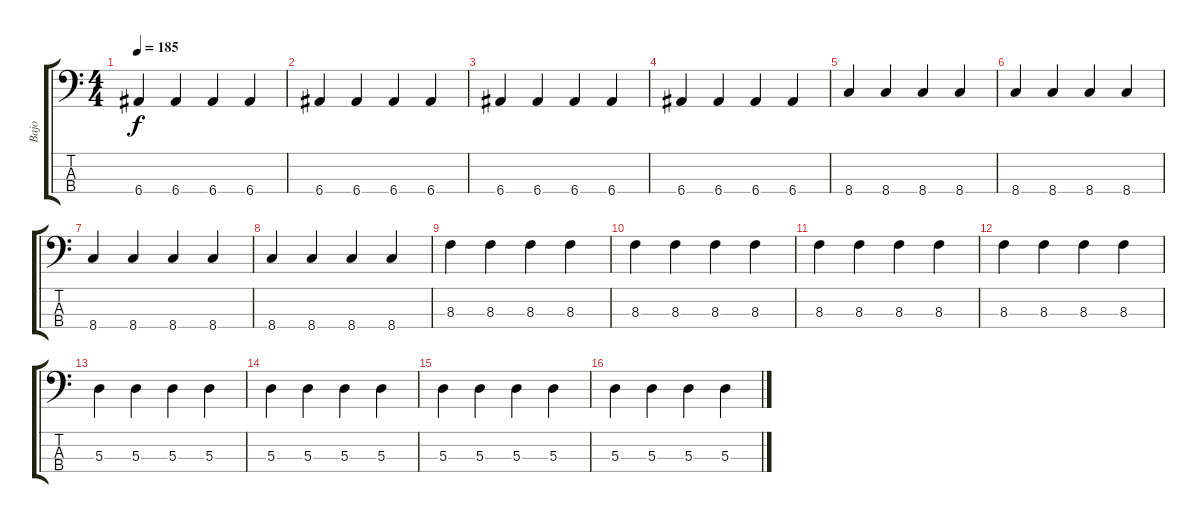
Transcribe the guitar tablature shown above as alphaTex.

\track ("Bajo" "Bajo") {instrument electricbassfinger}
\staff {score tabs}
\tuning (G2 D2 A1 E1) {hide}
\ts (4 4)
\tempo 185
\clef f4
\ks c
6.4.4{dy f} 6.4.4 6.4.4 6.4.4 |
6.4.4 6.4.4 6.4.4 6.4.4 |
6.4.4 6.4.4 6.4.4 6.4.4 |
6.4.4 6.4.4 6.4.4 6.4.4 |
8.4.4 8.4.4 8.4.4 8.4.4 |
8.4.4 8.4.4 8.4.4 8.4.4 |
8.4.4 8.4.4 8.4.4 8.4.4 |
8.4.4 8.4.4 8.4.4 8.4.4 |
8.3.4 8.3.4 8.3.4 8.3.4 |
8.3.4 8.3.4 8.3.4 8.3.4 |
8.3.4 8.3.4 8.3.4 8.3.4 |
8.3.4 8.3.4 8.3.4 8.3.4 |
5.3.4 5.3.4 5.3.4 5.3.4 |
5.3.4 5.3.4 5.3.4 5.3.4 |
5.3.4 5.3.4 5.3.4 5.3.4 |
5.3.4 5.3.4 5.3.4 5.3.4
